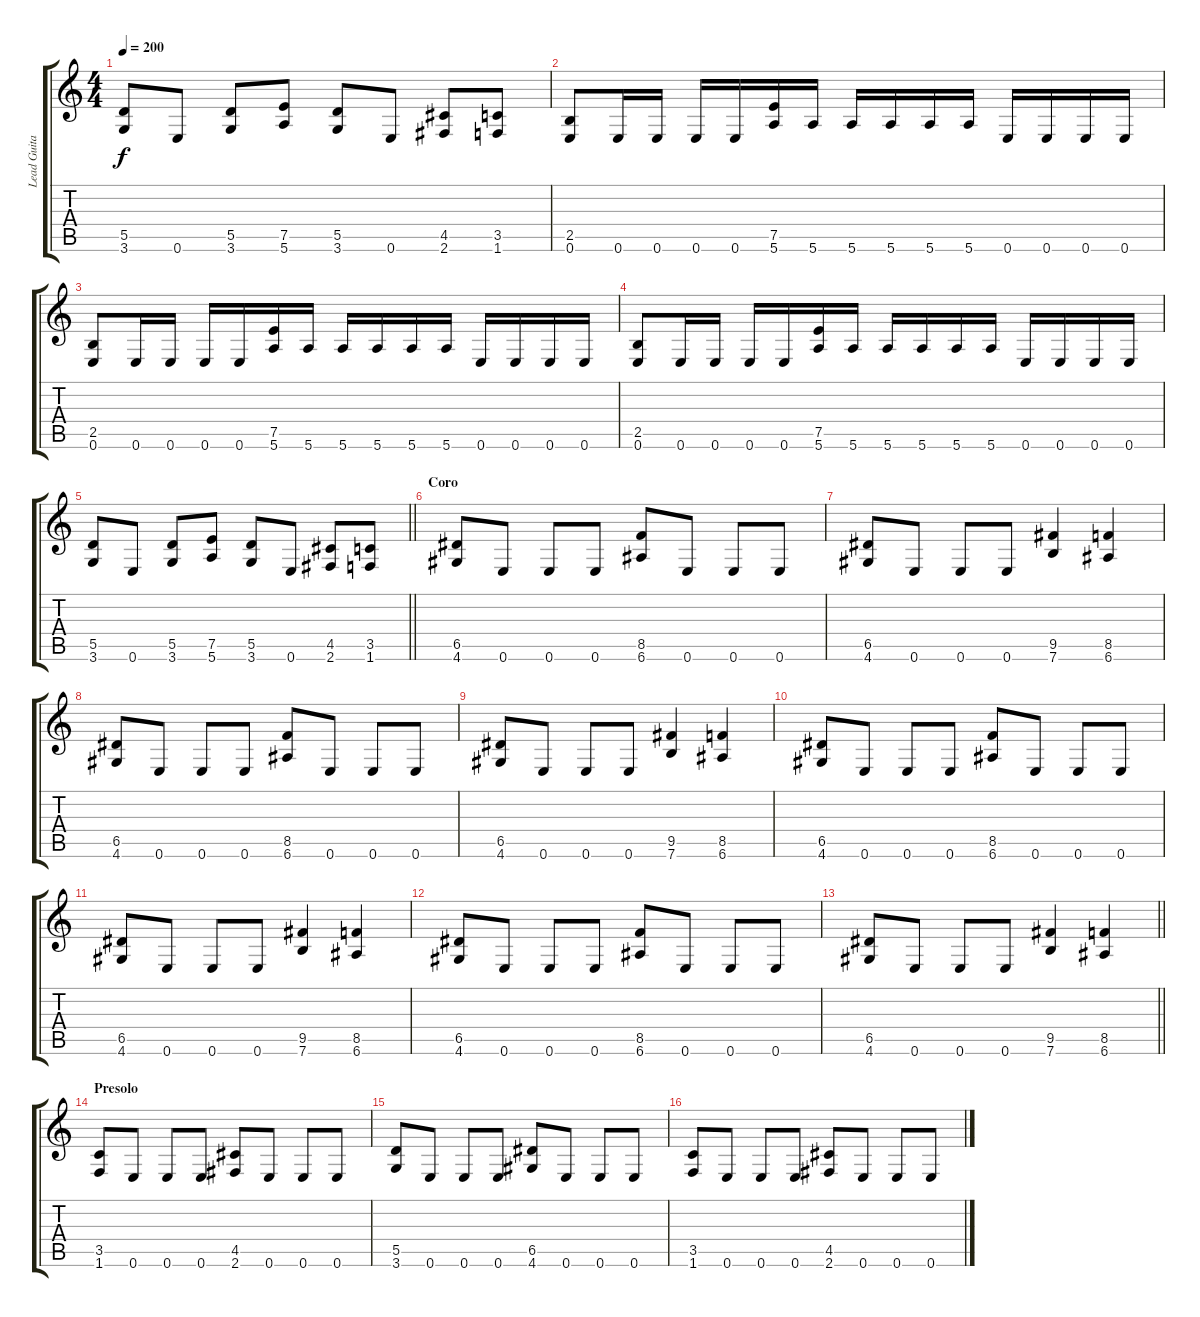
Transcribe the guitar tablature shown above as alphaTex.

\track ("Lead Guitar" "Lead Guita") {instrument distortionguitar}
\staff {score tabs}
\tuning (E4 B3 G3 D3 A2 E2) {hide}
\ts (4 4)
\tempo 200
\clef g2
\ks c
(5.5 3.6).8{dy f} 0.6.8 (5.5 3.6).8 (7.5 5.6).8 (5.5 3.6).8 0.6.8 (4.5 2.6).8 (3.5 1.6).8 |
(2.5 0.6).8 0.6.16 0.6.16 0.6.16 0.6.16 (7.5 5.6).16 5.6.16 5.6.16 5.6.16 5.6.16 5.6.16 0.6.16 0.6.16 0.6.16 0.6.16 |
(2.5 0.6).8 0.6.16 0.6.16 0.6.16 0.6.16 (7.5 5.6).16 5.6.16 5.6.16 5.6.16 5.6.16 5.6.16 0.6.16 0.6.16 0.6.16 0.6.16 |
(2.5 0.6).8 0.6.16 0.6.16 0.6.16 0.6.16 (7.5 5.6).16 5.6.16 5.6.16 5.6.16 5.6.16 5.6.16 0.6.16 0.6.16 0.6.16 0.6.16 |
\barLineRight lightlight
(5.5 3.6).8 0.6.8 (5.5 3.6).8 (7.5 5.6).8 (5.5 3.6).8 0.6.8 (4.5 2.6).8 (3.5 1.6).8 |
\section ("" "Coro")
(6.5 4.6).8 0.6.8 0.6.8 0.6.8 (8.5 6.6).8 0.6.8 0.6.8 0.6.8 |
(6.5 4.6).8 0.6.8 0.6.8 0.6.8 (9.5 7.6).4 (8.5 6.6).4 |
(6.5 4.6).8 0.6.8 0.6.8 0.6.8 (8.5 6.6).8 0.6.8 0.6.8 0.6.8 |
(6.5 4.6).8 0.6.8 0.6.8 0.6.8 (9.5 7.6).4 (8.5 6.6).4 |
(6.5 4.6).8 0.6.8 0.6.8 0.6.8 (8.5 6.6).8 0.6.8 0.6.8 0.6.8 |
(6.5 4.6).8 0.6.8 0.6.8 0.6.8 (9.5 7.6).4 (8.5 6.6).4 |
(6.5 4.6).8 0.6.8 0.6.8 0.6.8 (8.5 6.6).8 0.6.8 0.6.8 0.6.8 |
\barLineRight lightlight
(6.5 4.6).8 0.6.8 0.6.8 0.6.8 (9.5 7.6).4 (8.5 6.6).4 |
\section ("" "Presolo")
(3.5 1.6).8 0.6.8 0.6.8 0.6.8 (4.5 2.6).8 0.6.8 0.6.8 0.6.8 |
(5.5 3.6).8 0.6.8 0.6.8 0.6.8 (6.5 4.6).8 0.6.8 0.6.8 0.6.8 |
(3.5 1.6).8 0.6.8 0.6.8 0.6.8 (4.5 2.6).8 0.6.8 0.6.8 0.6.8
